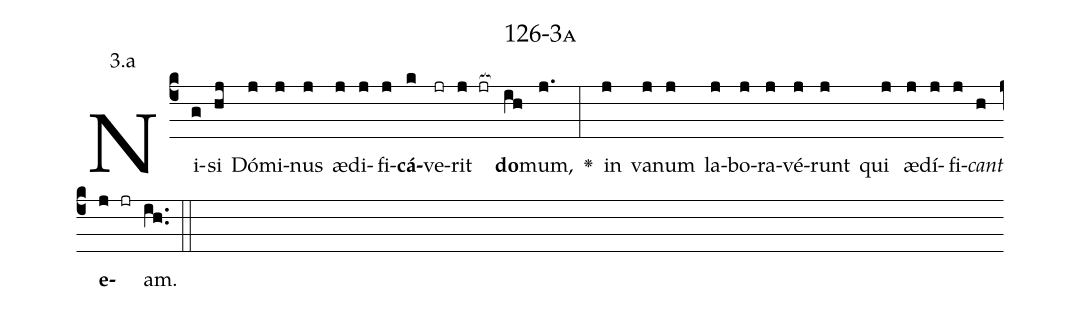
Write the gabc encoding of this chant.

name: 126-3a;
annotation: 3.a;
%%
(c4)Ni(g)si(hj) Dó(j)mi(j)nus(j) æ(j)di(j)fi(j)<b>cá</b>(k)ve(jr)rit(j jr[ocb:1{]) <b>do</b>(ih[ocb:0}])mum,(j.) <v>\greheightstar</v>(:) in(j) va(j)num(j) la(j)bo(j)ra(j)vé(j)runt(j) qui(j) æ(j)dí(j)fi(j)<i>cant</i>(h) <b>e</b>(j jr)am.(ih..) (::)


%E(j) u(j) o(j) u(h) a(j) e.(ih..) (::)
